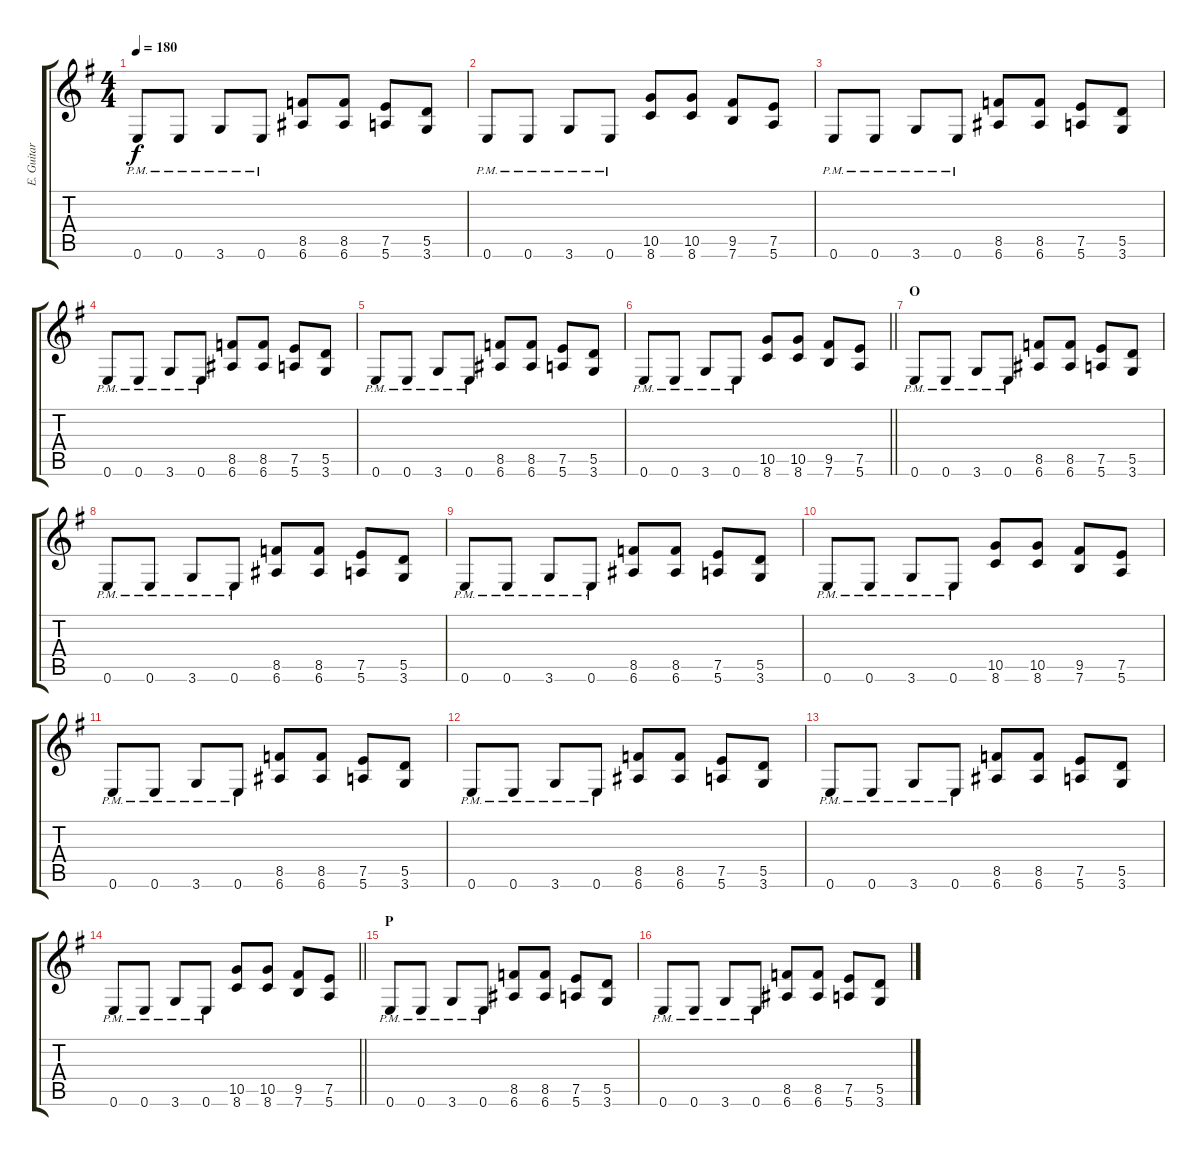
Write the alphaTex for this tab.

\track ("E. Guitar I" "E. Guitar ") {instrument overdrivenguitar}
\staff {score tabs}
\tuning (E4 B3 G3 D3 A2 E2) {hide}
\ts (4 4)
\tempo 180
\clef g2
\ks g
0.6{pm}.8{dy f} 0.6{pm}.8 3.6{pm}.8 0.6{pm}.8 (8.5 6.6).8 (8.5 6.6).8 (7.5 5.6).8 (5.5 3.6).8 |
0.6{pm}.8 0.6{pm}.8 3.6{pm}.8 0.6{pm}.8 (10.5 8.6).8 (10.5 8.6).8 (9.5 7.6).8 (7.5 5.6).8 |
0.6{pm}.8 0.6{pm}.8 3.6{pm}.8 0.6{pm}.8 (8.5 6.6).8 (8.5 6.6).8 (7.5 5.6).8 (5.5 3.6).8 |
0.6{pm}.8 0.6{pm}.8 3.6{pm}.8 0.6{pm}.8 (8.5 6.6).8 (8.5 6.6).8 (7.5 5.6).8 (5.5 3.6).8 |
0.6{pm}.8 0.6{pm}.8 3.6{pm}.8 0.6{pm}.8 (8.5 6.6).8 (8.5 6.6).8 (7.5 5.6).8 (5.5 3.6).8 |
\barLineRight lightlight
0.6{pm}.8 0.6{pm}.8 3.6{pm}.8 0.6{pm}.8 (10.5 8.6).8 (10.5 8.6).8 (9.5 7.6).8 (7.5 5.6).8 |
\section ("" "O")
0.6{pm}.8 0.6{pm}.8 3.6{pm}.8 0.6{pm}.8 (8.5 6.6).8 (8.5 6.6).8 (7.5 5.6).8 (5.5 3.6).8 |
0.6{pm}.8 0.6{pm}.8 3.6{pm}.8 0.6{pm}.8 (8.5 6.6).8 (8.5 6.6).8 (7.5 5.6).8 (5.5 3.6).8 |
0.6{pm}.8 0.6{pm}.8 3.6{pm}.8 0.6{pm}.8 (8.5 6.6).8 (8.5 6.6).8 (7.5 5.6).8 (5.5 3.6).8 |
0.6{pm}.8 0.6{pm}.8 3.6{pm}.8 0.6{pm}.8 (10.5 8.6).8 (10.5 8.6).8 (9.5 7.6).8 (7.5 5.6).8 |
0.6{pm}.8 0.6{pm}.8 3.6{pm}.8 0.6{pm}.8 (8.5 6.6).8 (8.5 6.6).8 (7.5 5.6).8 (5.5 3.6).8 |
0.6{pm}.8 0.6{pm}.8 3.6{pm}.8 0.6{pm}.8 (8.5 6.6).8 (8.5 6.6).8 (7.5 5.6).8 (5.5 3.6).8 |
0.6{pm}.8 0.6{pm}.8 3.6{pm}.8 0.6{pm}.8 (8.5 6.6).8 (8.5 6.6).8 (7.5 5.6).8 (5.5 3.6).8 |
\barLineRight lightlight
0.6{pm}.8 0.6{pm}.8 3.6{pm}.8 0.6{pm}.8 (10.5 8.6).8 (10.5 8.6).8 (9.5 7.6).8 (7.5 5.6).8 |
\section ("" "P")
0.6{pm}.8 0.6{pm}.8 3.6{pm}.8 0.6{pm}.8 (8.5 6.6).8 (8.5 6.6).8 (7.5 5.6).8 (5.5 3.6).8 |
0.6{pm}.8 0.6{pm}.8 3.6{pm}.8 0.6{pm}.8 (8.5 6.6).8 (8.5 6.6).8 (7.5 5.6).8 (5.5 3.6).8
